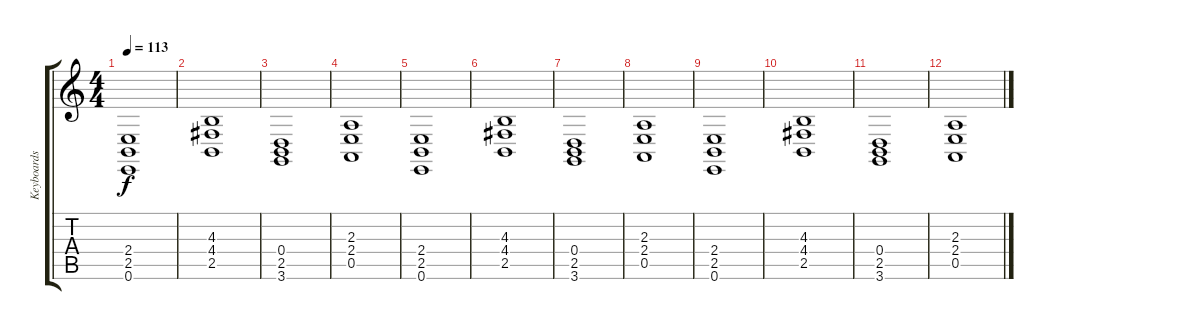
\track ("Keyboards" "Keyboards") {instrument lead2sawtooth}
\staff {score tabs}
\tuning (E4 B3 G3 D3 A2 E2) {hide}
\ts (4 4)
\tempo 113
\clef g2
\ks c
(2.4 2.5 0.6).1{dy f} |
(4.3 4.4 2.5).1{volume 13} |
(0.4 2.5 3.6).1 |
(2.3 2.4 0.5).1 |
(2.4 2.5 0.6).1 |
(4.3 4.4 2.5).1{volume 13} |
(0.4 2.5 3.6).1 |
(2.3 2.4 0.5).1 |
(2.4 2.5 0.6).1 |
(4.3 4.4 2.5).1{volume 13} |
(0.4 2.5 3.6).1 |
(2.3 2.4 0.5).1
